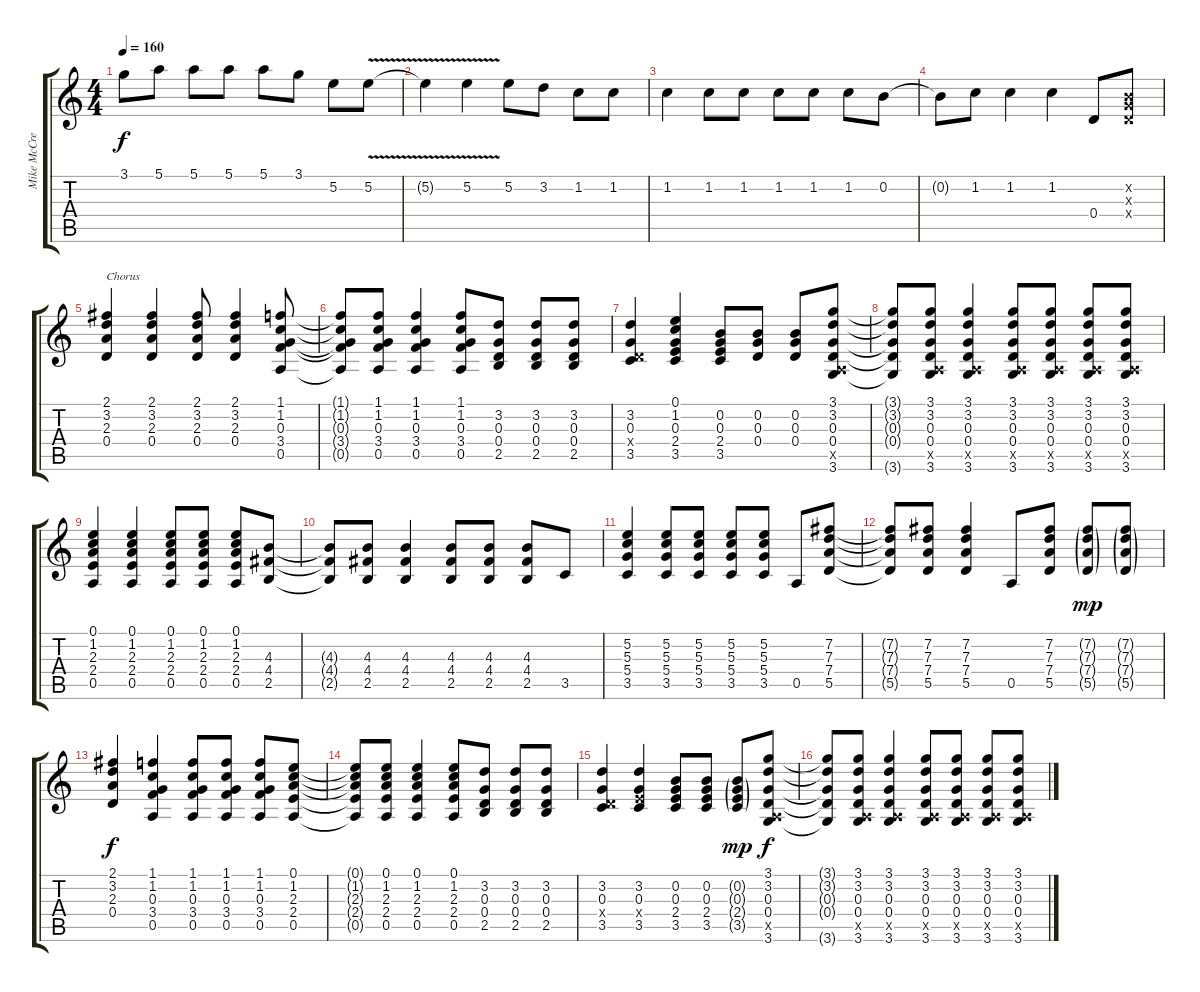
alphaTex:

\track ("Mike McCready" "Mike McCre") {instrument distortionguitar}
\staff {score tabs}
\tuning (E4 B3 G3 D3 A2 E2) {hide}
\ts (4 4)
\tempo 160
\clef g2
\ks c
3.1.8{dy f} 5.1.8 5.1.8 5.1.8 5.1.8 3.1.8 5.2.8 5.2{v}.8 |
5.2{v t}.4 5.2{v}.4 5.2.8 3.2.8 1.2.8 1.2.8 |
1.2.4 1.2.8 1.2.8 1.2.8 1.2.8 1.2.8 0.2.8 |
0.2{t}.8 1.2.8 1.2.4 1.2.4 0.4.8 (0.2{x} 0.3{x} 0.4{x}).8 |
(2.1 3.2 2.3 0.4).4{txt "Chorus"} (2.1 3.2 2.3 0.4).4 (2.1 3.2 2.3 0.4).8 (2.1 3.2 2.3 0.4).4 (1.1 1.2 0.3 3.4 0.5).8 |
(1.1{t} 1.2{t} 0.3{t} 3.4{t} 0.5{t}).8 (1.1 1.2 0.3 3.4 0.5).8 (1.1 1.2 0.3 3.4 0.5).4 (1.1 1.2 0.3 3.4 0.5).8 (3.2 0.3 0.4 2.5).8 (3.2 0.3 0.4 2.5).8 (3.2 0.3 0.4 2.5).8 |
(3.2 0.3 0.4{x} 3.5).4 (0.1 1.2 0.3 2.4 3.5).4 (0.2 0.3 2.4 3.5).8 (0.2 0.3 0.4).8 (0.2 0.3 0.4).8 (3.1 3.2 0.3 0.4 0.5{x} 3.6).8 |
(3.1{t} 3.2{t} 0.3{t} 0.4{t} 3.6{t}).8 (3.1 3.2 0.3 0.4 0.5{x} 3.6).8 (3.1 3.2 0.3 0.4 0.5{x} 3.6).4 (3.1 3.2 0.3 0.4 0.5{x} 3.6).8 (3.1 3.2 0.3 0.4 0.5{x} 3.6).8 (3.1 3.2 0.3 0.4 0.5{x} 3.6).8 (3.1 3.2 0.3 0.4 0.5{x} 3.6).8 |
(0.1 1.2 2.3 2.4 0.5).4 (0.1 1.2 2.3 2.4 0.5).4 (0.1 1.2 2.3 2.4 0.5).8 (0.1 1.2 2.3 2.4 0.5).8 (0.1 1.2 2.3 2.4 0.5).8 (4.3 4.4 2.5).8 |
(4.3{t} 4.4{t} 2.5{t}).8 (4.3 4.4 2.5).8 (4.3 4.4 2.5).4 (4.3 4.4 2.5).8 (4.3 4.4 2.5).8 (4.3 4.4 2.5).8 3.5.8 |
(5.2 5.3 5.4 3.5).4 (5.2 5.3 5.4 3.5).8 (5.2 5.3 5.4 3.5).8 (5.2 5.3 5.4 3.5).8 (5.2 5.3 5.4 3.5).8 0.5.8 (7.2 7.3 7.4 5.5).8 |
(7.2{t} 7.3{t} 7.4{t} 5.5{t}).8 (7.2 7.3 7.4 5.5).8 (7.2 7.3 7.4 5.5).4 0.5.8 (7.2 7.3 7.4 5.5).8 (7.2{g} 7.3{g} 7.4{g} 5.5{g}).8{dy mp} (7.2{g} 7.3{g} 7.4{g} 5.5{g}).8 |
(2.1 3.2 2.3 0.4).4{dy f} (1.1 1.2 0.3 3.4 0.5).4 (1.1 1.2 0.3 3.4 0.5).8 (1.1 1.2 0.3 3.4 0.5).8 (1.1 1.2 0.3 3.4 0.5).8 (0.1 1.2 2.3 2.4 0.5).8 |
(0.1{t} 1.2{t} 2.3{t} 2.4{t} 0.5{t}).8 (0.1 1.2 2.3 2.4 0.5).8 (0.1 1.2 2.3 2.4 0.5).4 (0.1 1.2 2.3 2.4 0.5).8 (3.2 0.3 0.4 2.5).8 (3.2 0.3 0.4 2.5).8 (3.2 0.3 0.4 2.5).8 |
(3.2 0.3 0.4{x} 3.5).4 (3.2 0.3 2.4{x} 3.5).4 (0.2 0.3 2.4 3.5).8 (0.2 0.3 2.4 3.5).8 (0.2{g} 0.3{g} 2.4{g} 3.5{g}).8{dy mp} (3.1 3.2 0.3 0.4 0.5{x} 3.6).8{dy f} |
(3.1{t} 3.2{t} 0.3{t} 0.4{t} 3.6{t}).8 (3.1 3.2 0.3 0.4 0.5{x} 3.6).8 (3.1 3.2 0.3 0.4 0.5{x} 3.6).4 (3.1 3.2 0.3 0.4 0.5{x} 3.6).8 (3.1 3.2 0.3 0.4 0.5{x} 3.6).8 (3.1 3.2 0.3 0.4 0.5{x} 3.6).8 (3.1 3.2 0.3 0.4 0.5{x} 3.6).8
